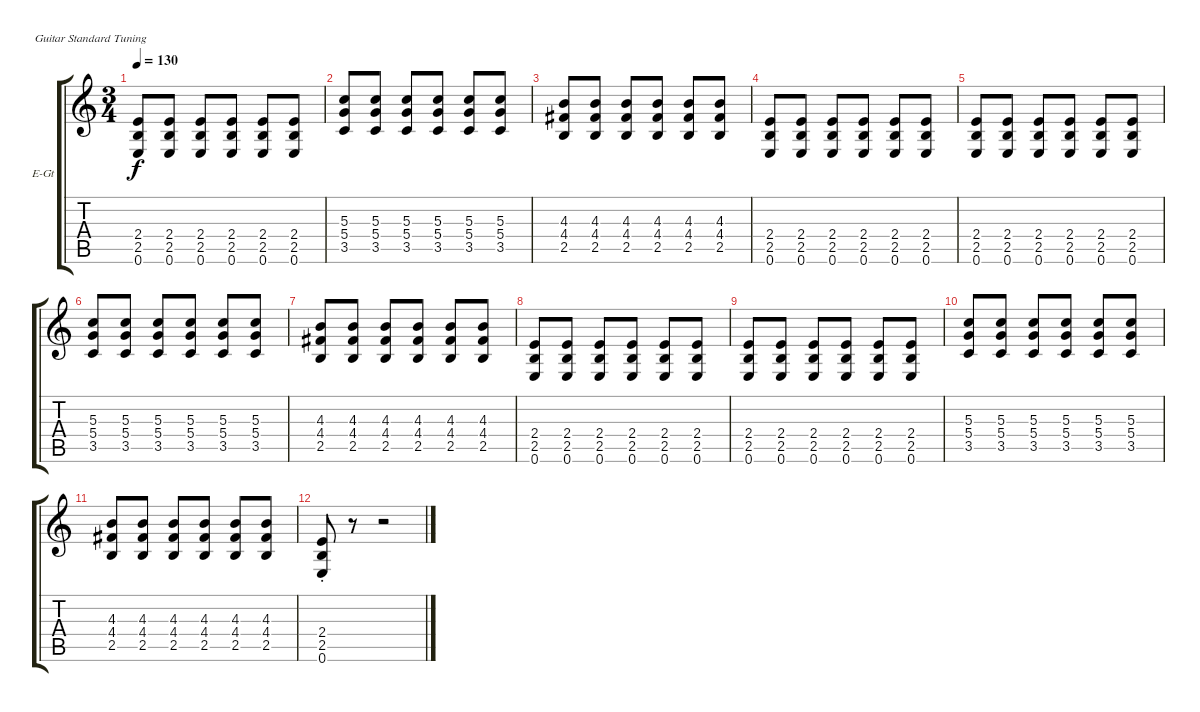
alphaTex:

\defaultSystemsLayout 4
\bracketExtendMode groupsimilarinstruments
\firstSystemTrackNameOrientation horizontal
\otherSystemsTrackNameOrientation horizontal
\chordDiagramsInScore
\track ("Dirty Rhythm Guitar" "E-Gt") {instrument distortionguitar}
\staff {score tabs}
\tuning (E4 B3 G3 D3 A2 E2)
\ts (3 4)
\tempo 130
\clef g2
\ks c
(0.6 2.5 2.4).8{dy f} (0.6 2.5 2.4).8 (0.6 2.5 2.4).8 (0.6 2.5 2.4).8 (0.6 2.5 2.4).8 (0.6 2.5 2.4).8 |
(3.5 5.4 5.3).8 (3.5 5.4 5.3).8 (3.5 5.4 5.3).8 (3.5 5.4 5.3).8 (3.5 5.4 5.3).8 (3.5 5.4 5.3).8 |
(2.5 4.4 4.3).8 (2.5 4.4 4.3).8 (2.5 4.4 4.3).8 (2.5 4.4 4.3).8 (2.5 4.4 4.3).8 (2.5 4.4 4.3).8 |
(0.6 2.5 2.4).8 (0.6 2.5 2.4).8 (0.6 2.5 2.4).8 (0.6 2.5 2.4).8 (0.6 2.5 2.4).8 (0.6 2.5 2.4).8 |
(0.6 2.5 2.4).8 (0.6 2.5 2.4).8 (0.6 2.5 2.4).8 (0.6 2.5 2.4).8 (0.6 2.5 2.4).8 (0.6 2.5 2.4).8 |
(3.5 5.4 5.3).8 (3.5 5.4 5.3).8 (3.5 5.4 5.3).8 (3.5 5.4 5.3).8 (3.5 5.4 5.3).8 (3.5 5.4 5.3).8 |
(2.5 4.4 4.3).8 (2.5 4.4 4.3).8 (2.5 4.4 4.3).8 (2.5 4.4 4.3).8 (2.5 4.4 4.3).8 (2.5 4.4 4.3).8 |
(0.6 2.5 2.4).8 (0.6 2.5 2.4).8 (0.6 2.5 2.4).8 (0.6 2.5 2.4).8 (0.6 2.5 2.4).8 (0.6 2.5 2.4).8 |
(0.6 2.5 2.4).8 (0.6 2.5 2.4).8 (0.6 2.5 2.4).8 (0.6 2.5 2.4).8 (0.6 2.5 2.4).8 (0.6 2.5 2.4).8 |
(3.5 5.4 5.3).8 (3.5 5.4 5.3).8 (3.5 5.4 5.3).8 (3.5 5.4 5.3).8 (3.5 5.4 5.3).8 (3.5 5.4 5.3).8 |
(2.5 4.4 4.3).8 (2.5 4.4 4.3).8 (2.5 4.4 4.3).8 (2.5 4.4 4.3).8 (2.5 4.4 4.3).8 (2.5 4.4 4.3).8 |
(0.6 2.5{st} 2.4).8 r.8 r.2
